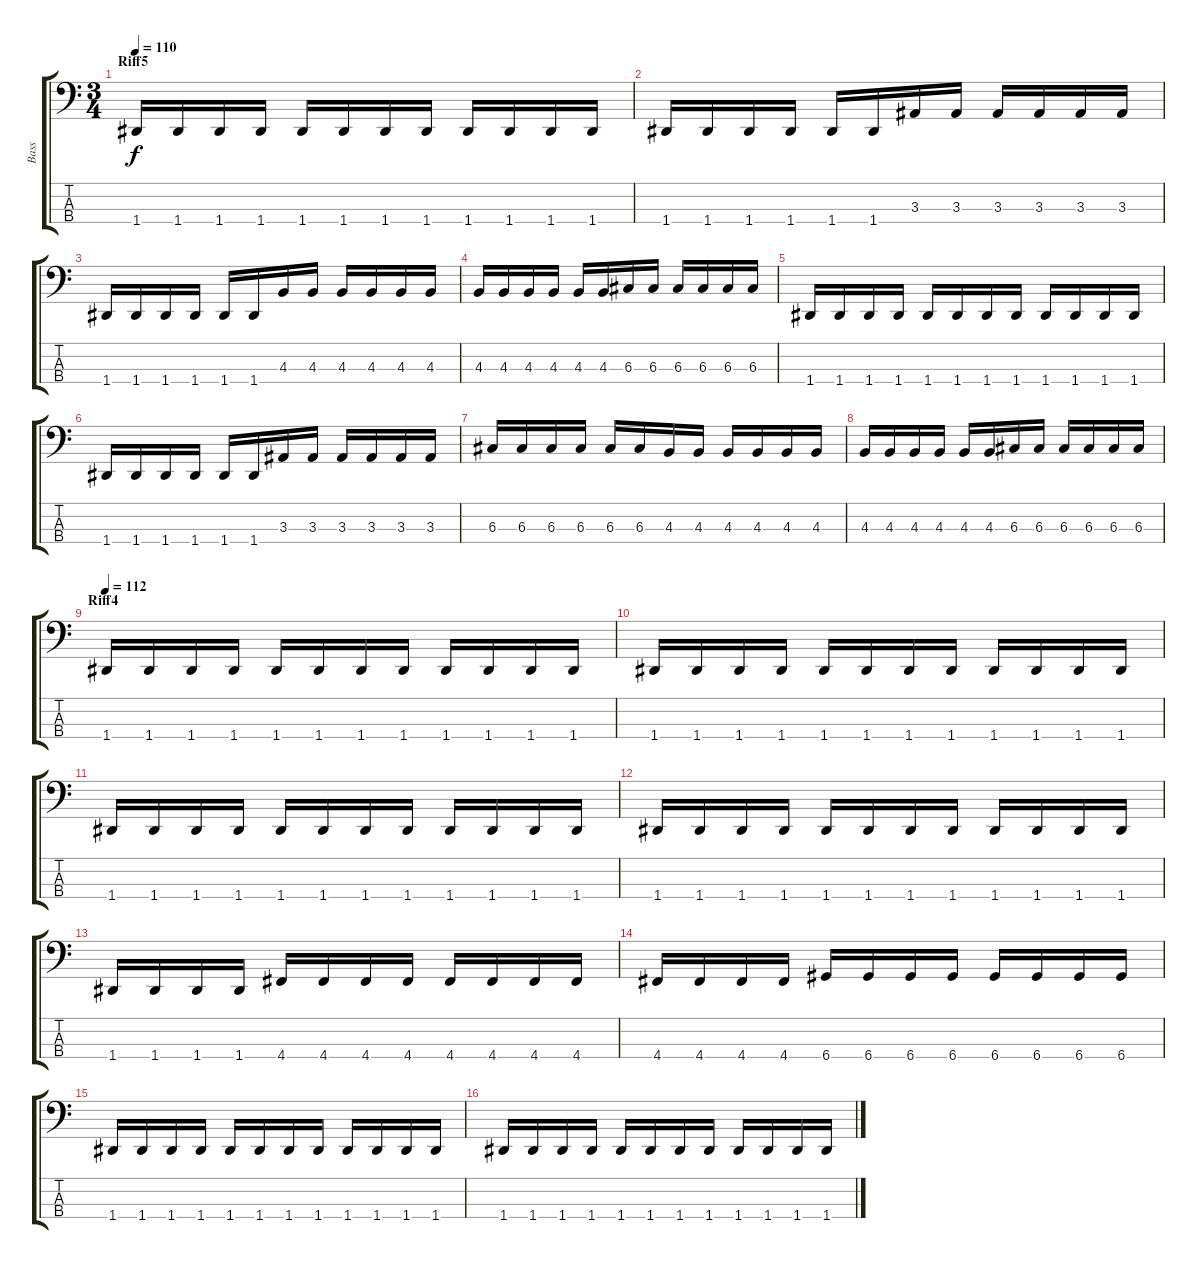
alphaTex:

\track ("Bass" "Bass") {instrument electricbassfinger}
\staff {score tabs}
\tuning (F2 C2 G1 D1) {hide}
\ts (3 4)
\section ("" "Riff5")
\tempo 110
\clef f4
\ks c
1.4.16{dy f} 1.4.16 1.4.16 1.4.16 1.4.16 1.4.16 1.4.16 1.4.16 1.4.16 1.4.16 1.4.16 1.4.16 |
1.4.16 1.4.16 1.4.16 1.4.16 1.4.16 1.4.16 3.3.16 3.3.16 3.3.16 3.3.16 3.3.16 3.3.16 |
1.4.16 1.4.16 1.4.16 1.4.16 1.4.16 1.4.16 4.3.16 4.3.16 4.3.16 4.3.16 4.3.16 4.3.16 |
4.3.16 4.3.16 4.3.16 4.3.16 4.3.16 4.3.16 6.3.16 6.3.16 6.3.16 6.3.16 6.3.16 6.3.16 |
1.4.16 1.4.16 1.4.16 1.4.16 1.4.16 1.4.16 1.4.16 1.4.16 1.4.16 1.4.16 1.4.16 1.4.16 |
1.4.16 1.4.16 1.4.16 1.4.16 1.4.16 1.4.16 3.3.16 3.3.16 3.3.16 3.3.16 3.3.16 3.3.16 |
6.3.16 6.3.16 6.3.16 6.3.16 6.3.16 6.3.16 4.3.16 4.3.16 4.3.16 4.3.16 4.3.16 4.3.16 |
4.3.16 4.3.16 4.3.16 4.3.16 4.3.16 4.3.16 6.3.16 6.3.16 6.3.16 6.3.16 6.3.16 6.3.16 |
\section ("" "Riff4")
\tempo 112
1.4.16 1.4.16 1.4.16 1.4.16 1.4.16 1.4.16 1.4.16 1.4.16 1.4.16 1.4.16 1.4.16 1.4.16 |
1.4.16 1.4.16 1.4.16 1.4.16 1.4.16 1.4.16 1.4.16 1.4.16 1.4.16 1.4.16 1.4.16 1.4.16 |
1.4.16 1.4.16 1.4.16 1.4.16 1.4.16 1.4.16 1.4.16 1.4.16 1.4.16 1.4.16 1.4.16 1.4.16 |
1.4.16 1.4.16 1.4.16 1.4.16 1.4.16 1.4.16 1.4.16 1.4.16 1.4.16 1.4.16 1.4.16 1.4.16 |
1.4.16 1.4.16 1.4.16 1.4.16 4.4.16 4.4.16 4.4.16 4.4.16 4.4.16 4.4.16 4.4.16 4.4.16 |
4.4.16 4.4.16 4.4.16 4.4.16 6.4.16 6.4.16 6.4.16 6.4.16 6.4.16 6.4.16 6.4.16 6.4.16 |
1.4.16 1.4.16 1.4.16 1.4.16 1.4.16 1.4.16 1.4.16 1.4.16 1.4.16 1.4.16 1.4.16 1.4.16 |
1.4.16 1.4.16 1.4.16 1.4.16 1.4.16 1.4.16 1.4.16 1.4.16 1.4.16 1.4.16 1.4.16 1.4.16
